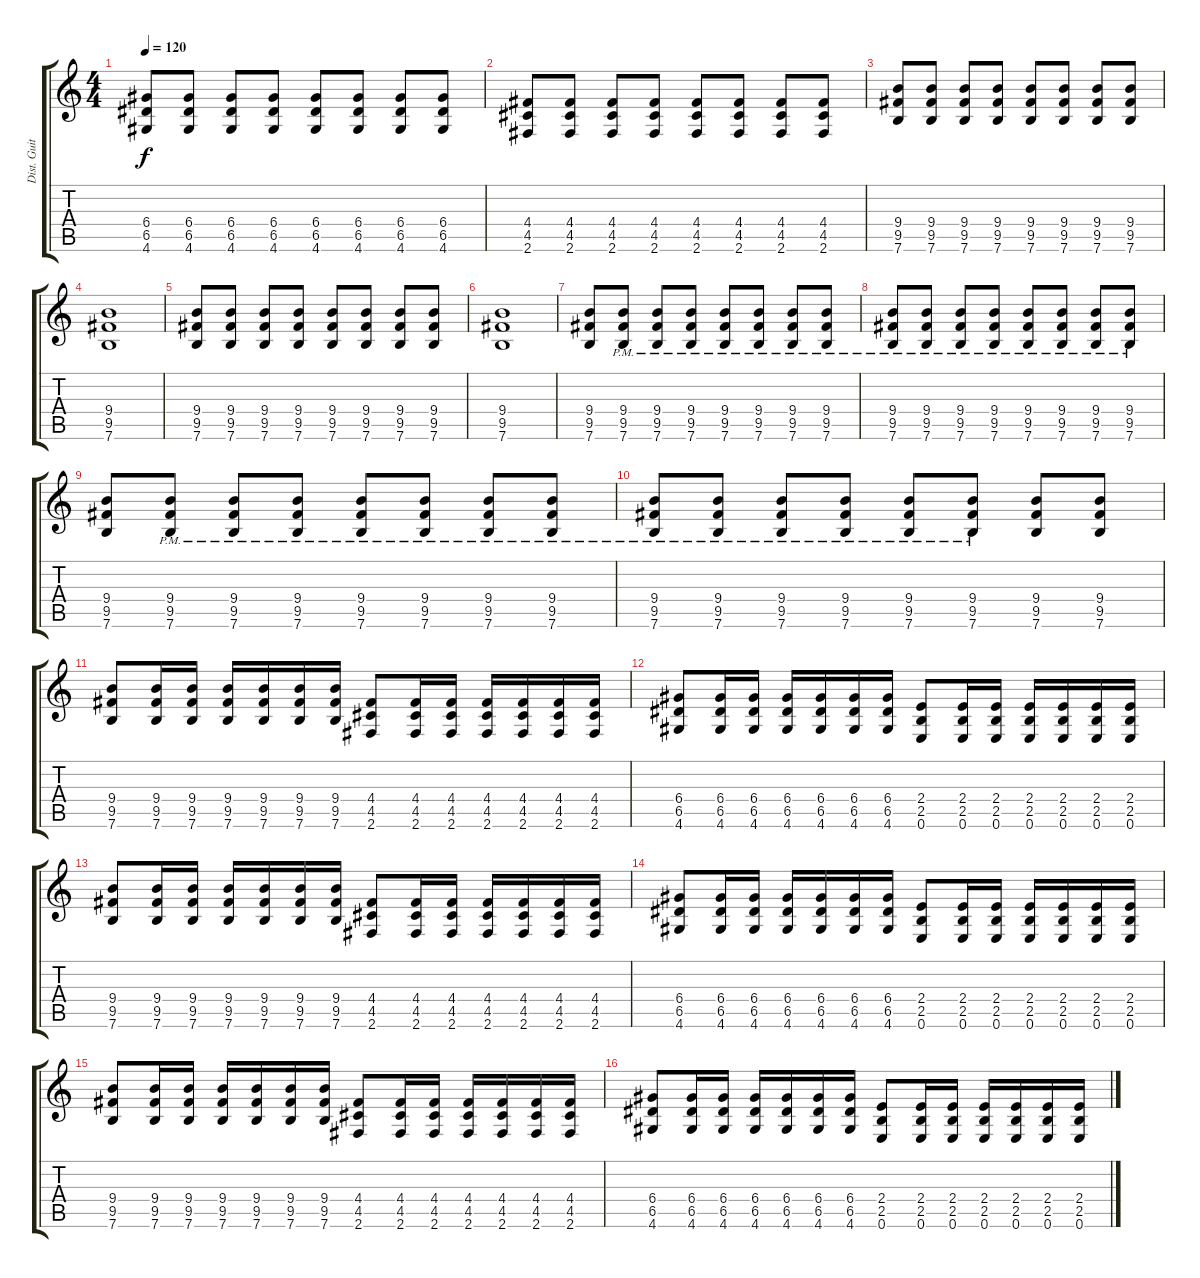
\track ("Dist. Guitar" "Dist. Guit") {instrument distortionguitar}
\staff {score tabs}
\tuning (E4 B3 G3 D3 A2 E2) {hide}
\ts (4 4)
\tempo 120
\clef g2
\ks c
(6.4 6.5 4.6).8{dy f} (6.4 6.5 4.6).8 (6.4 6.5 4.6).8 (6.4 6.5 4.6).8 (6.4 6.5 4.6).8 (6.4 6.5 4.6).8 (6.4 6.5 4.6).8 (6.4 6.5 4.6).8 |
(4.4 4.5 2.6).8 (4.4 4.5 2.6).8 (4.4 4.5 2.6).8 (4.4 4.5 2.6).8 (4.4 4.5 2.6).8 (4.4 4.5 2.6).8 (4.4 4.5 2.6).8 (4.4 4.5 2.6).8 |
(9.4 9.5 7.6).8 (9.4 9.5 7.6).8 (9.4 9.5 7.6).8 (9.4 9.5 7.6).8 (9.4 9.5 7.6).8 (9.4 9.5 7.6).8 (9.4 9.5 7.6).8 (9.4 9.5 7.6).8 |
(9.4 9.5 7.6).1 |
(9.4 9.5 7.6).8 (9.4 9.5 7.6).8 (9.4 9.5 7.6).8 (9.4 9.5 7.6).8 (9.4 9.5 7.6).8 (9.4 9.5 7.6).8 (9.4 9.5 7.6).8 (9.4 9.5 7.6).8 |
(9.4 9.5 7.6).1 |
(9.4 9.5 7.6).8 (9.4{pm} 9.5{pm} 7.6{pm}).8 (9.4{pm} 9.5{pm} 7.6{pm}).8 (9.4{pm} 9.5{pm} 7.6{pm}).8 (9.4{pm} 9.5{pm} 7.6{pm}).8 (9.4{pm} 9.5{pm} 7.6{pm}).8 (9.4{pm} 9.5{pm} 7.6{pm}).8 (9.4{pm} 9.5{pm} 7.6{pm}).8 |
(9.4{pm} 9.5{pm} 7.6{pm}).8 (9.4{pm} 9.5{pm} 7.6{pm}).8 (9.4{pm} 9.5{pm} 7.6{pm}).8 (9.4{pm} 9.5{pm} 7.6{pm}).8 (9.4{pm} 9.5{pm} 7.6{pm}).8 (9.4{pm} 9.5{pm} 7.6{pm}).8 (9.4{pm} 9.5{pm} 7.6{pm}).8 (9.4{pm} 9.5{pm} 7.6{pm}).8 |
(9.4 9.5 7.6).8 (9.4{pm} 9.5{pm} 7.6{pm}).8 (9.4{pm} 9.5{pm} 7.6{pm}).8 (9.4{pm} 9.5{pm} 7.6{pm}).8 (9.4{pm} 9.5{pm} 7.6{pm}).8 (9.4{pm} 9.5{pm} 7.6{pm}).8 (9.4{pm} 9.5{pm} 7.6{pm}).8 (9.4{pm} 9.5{pm} 7.6{pm}).8 |
(9.4{pm} 9.5{pm} 7.6{pm}).8 (9.4{pm} 9.5{pm} 7.6{pm}).8 (9.4{pm} 9.5{pm} 7.6{pm}).8 (9.4{pm} 9.5{pm} 7.6{pm}).8 (9.4 9.5{pm} 7.6{pm}).8 (9.4 9.5 7.6{pm}).8 (9.4 9.5 7.6).8 (9.4 9.5 7.6).8 |
(9.4 9.5 7.6).8 (9.4 9.5 7.6).16 (9.4 9.5 7.6).16 (9.4 9.5 7.6).16 (9.4 9.5 7.6).16 (9.4 9.5 7.6).16 (9.4 9.5 7.6).16 (4.4 4.5 2.6).8 (4.4 4.5 2.6).16 (4.4 4.5 2.6).16 (4.4 4.5 2.6).16 (4.4 4.5 2.6).16 (4.4 4.5 2.6).16 (4.4 4.5 2.6).16 |
(6.4 6.5 4.6).8 (6.4 6.5 4.6).16 (6.4 6.5 4.6).16 (6.4 6.5 4.6).16 (6.4 6.5 4.6).16 (6.4 6.5 4.6).16 (6.4 6.5 4.6).16 (2.4 2.5 0.6).8 (2.4 2.5 0.6).16 (2.4 2.5 0.6).16 (2.4 2.5 0.6).16 (2.4 2.5 0.6).16 (2.4 2.5 0.6).16 (2.4 2.5 0.6).16 |
(9.4 9.5 7.6).8 (9.4 9.5 7.6).16 (9.4 9.5 7.6).16 (9.4 9.5 7.6).16 (9.4 9.5 7.6).16 (9.4 9.5 7.6).16 (9.4 9.5 7.6).16 (4.4 4.5 2.6).8 (4.4 4.5 2.6).16 (4.4 4.5 2.6).16 (4.4 4.5 2.6).16 (4.4 4.5 2.6).16 (4.4 4.5 2.6).16 (4.4 4.5 2.6).16 |
(6.4 6.5 4.6).8 (6.4 6.5 4.6).16 (6.4 6.5 4.6).16 (6.4 6.5 4.6).16 (6.4 6.5 4.6).16 (6.4 6.5 4.6).16 (6.4 6.5 4.6).16 (2.4 2.5 0.6).8 (2.4 2.5 0.6).16 (2.4 2.5 0.6).16 (2.4 2.5 0.6).16 (2.4 2.5 0.6).16 (2.4 2.5 0.6).16 (2.4 2.5 0.6).16 |
(9.4 9.5 7.6).8 (9.4 9.5 7.6).16 (9.4 9.5 7.6).16 (9.4 9.5 7.6).16 (9.4 9.5 7.6).16 (9.4 9.5 7.6).16 (9.4 9.5 7.6).16 (4.4 4.5 2.6).8 (4.4 4.5 2.6).16 (4.4 4.5 2.6).16 (4.4 4.5 2.6).16 (4.4 4.5 2.6).16 (4.4 4.5 2.6).16 (4.4 4.5 2.6).16 |
(6.4 6.5 4.6).8 (6.4 6.5 4.6).16 (6.4 6.5 4.6).16 (6.4 6.5 4.6).16 (6.4 6.5 4.6).16 (6.4 6.5 4.6).16 (6.4 6.5 4.6).16 (2.4 2.5 0.6).8 (2.4 2.5 0.6).16 (2.4 2.5 0.6).16 (2.4 2.5 0.6).16 (2.4 2.5 0.6).16 (2.4 2.5 0.6).16 (2.4 2.5 0.6).16
